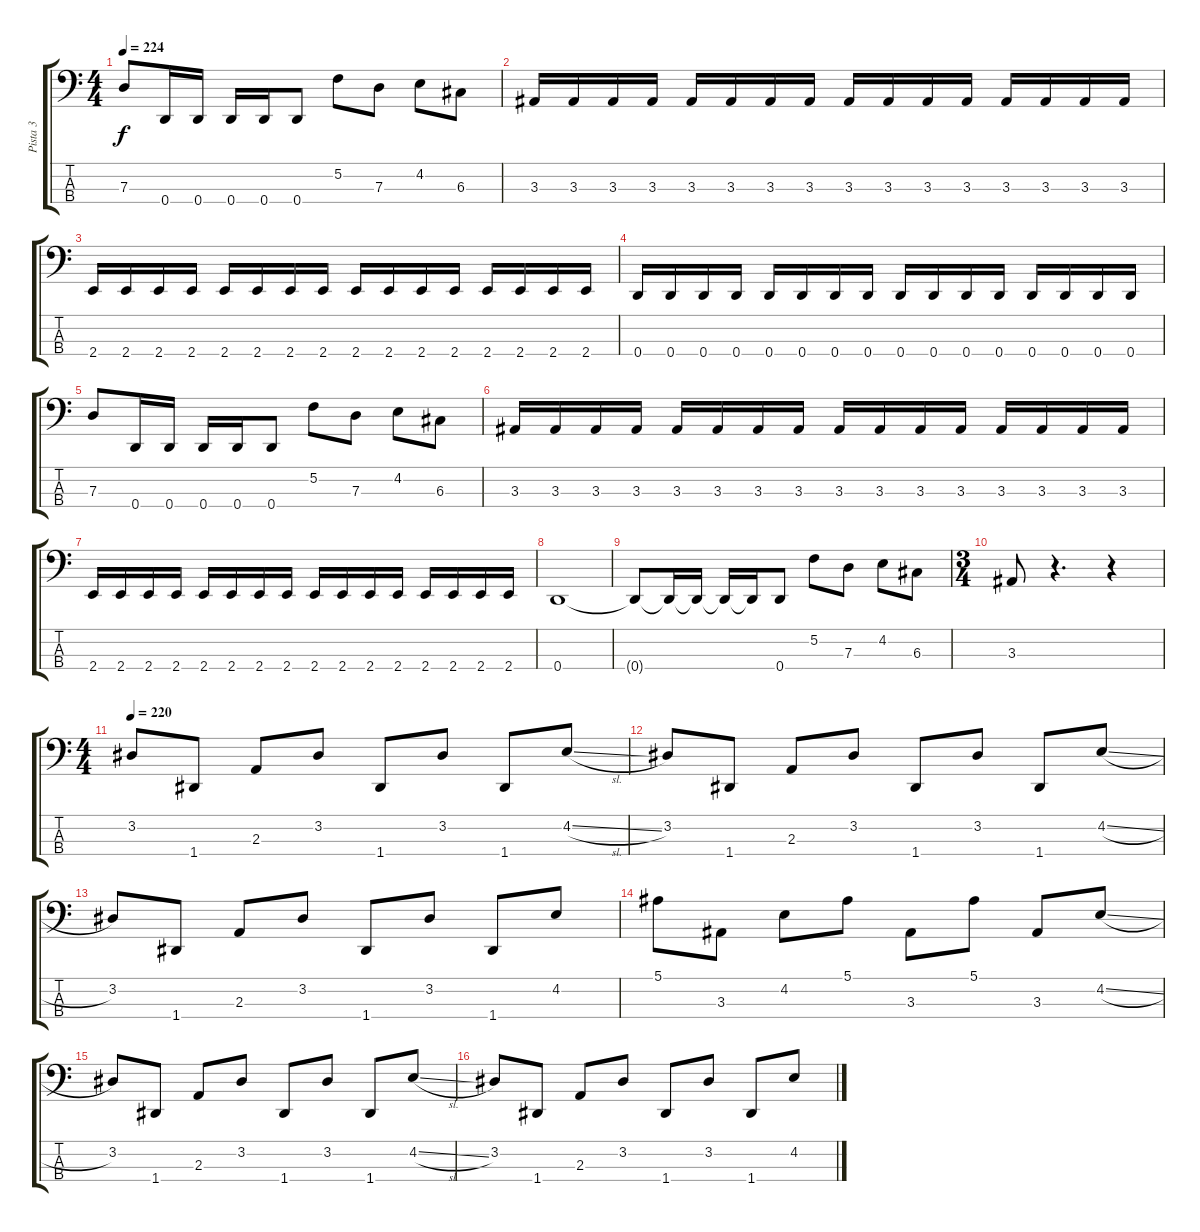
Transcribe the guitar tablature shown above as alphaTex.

\track ("Pista 3" "Pista 3") {instrument electricbassfinger}
\staff {score tabs}
\tuning (F2 C2 G1 D1) {hide}
\ts (4 4)
\tempo 224
\clef f4
\ks c
7.3.8{dy f} 0.4.16 0.4.16 0.4.16 0.4.16 0.4.8 5.2.8 7.3.8 4.2.8 6.3.8 |
3.3.16 3.3.16 3.3.16 3.3.16 3.3.16 3.3.16 3.3.16 3.3.16 3.3.16 3.3.16 3.3.16 3.3.16 3.3.16 3.3.16 3.3.16 3.3.16 |
2.4.16 2.4.16 2.4.16 2.4.16 2.4.16 2.4.16 2.4.16 2.4.16 2.4.16 2.4.16 2.4.16 2.4.16 2.4.16 2.4.16 2.4.16 2.4.16 |
0.4.16 0.4.16 0.4.16 0.4.16 0.4.16 0.4.16 0.4.16 0.4.16 0.4.16 0.4.16 0.4.16 0.4.16 0.4.16 0.4.16 0.4.16 0.4.16 |
7.3.8 0.4.16 0.4.16 0.4.16 0.4.16 0.4.8 5.2.8 7.3.8 4.2.8 6.3.8 |
3.3.16 3.3.16 3.3.16 3.3.16 3.3.16 3.3.16 3.3.16 3.3.16 3.3.16 3.3.16 3.3.16 3.3.16 3.3.16 3.3.16 3.3.16 3.3.16 |
2.4.16 2.4.16 2.4.16 2.4.16 2.4.16 2.4.16 2.4.16 2.4.16 2.4.16 2.4.16 2.4.16 2.4.16 2.4.16 2.4.16 2.4.16 2.4.16 |
0.4.1 |
0.4{t}.8 0.4{t}.16 0.4{t}.16 0.4{t}.16 0.4{t}.16 0.4.8 5.2.8 7.3.8 4.2.8 6.3.8 |
\ts (3 4)
3.3.8 r.4{d} r.4 |
\ts (4 4)
\tempo 220
3.2.8 1.4.8 2.3.8 3.2.8 1.4.8 3.2.8 1.4.8 4.2{sl}.8 |
3.2.8 1.4.8 2.3.8 3.2.8 1.4.8 3.2.8 1.4.8 4.2{sl}.8 |
3.2.8 1.4.8 2.3.8 3.2.8 1.4.8 3.2.8 1.4.8 4.2.8 |
5.1.8 3.3.8 4.2.8 5.1.8 3.3.8 5.1.8 3.3.8 4.2{sl}.8 |
3.2.8 1.4.8 2.3.8 3.2.8 1.4.8 3.2.8 1.4.8 4.2{sl}.8 |
3.2.8 1.4.8 2.3.8 3.2.8 1.4.8 3.2.8 1.4.8 4.2{sl}.8
